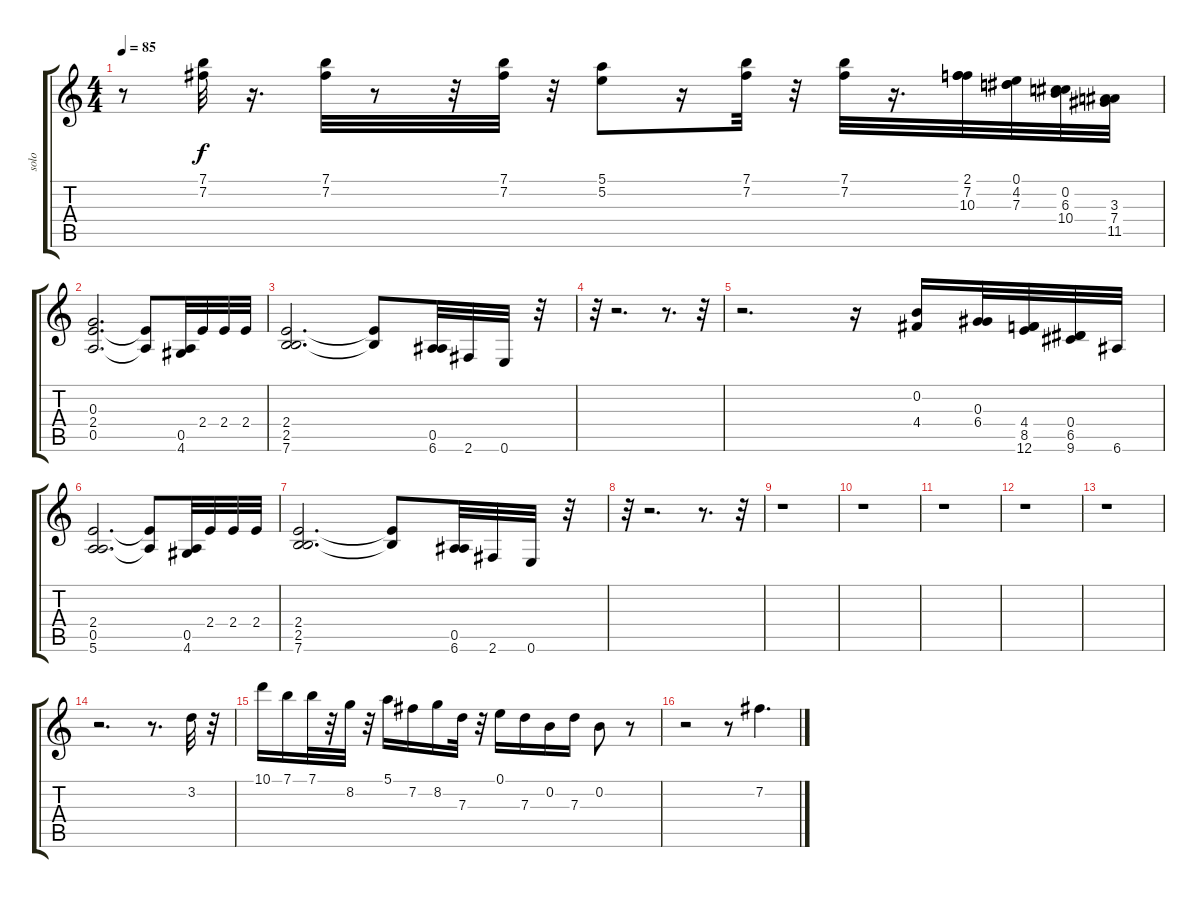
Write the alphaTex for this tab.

\track ("solo" "solo") {instrument distortionguitar}
\staff {score tabs}
\tuning (E4 B3 G3 D3 A2 E2) {hide}
\ts (4 4)
\tempo 85
\clef g2
\ks c
r.8{dy f} (7.1 7.2).32 r.16{d} (7.1 7.2).32 r.8 r.32 (7.1 7.2).32 r.32 (5.1 5.2).8 r.16 (7.1 7.2).32 r.32 (7.1 7.2).32 r.16{d} (2.1 7.2 10.3).32 (0.1 4.2 7.3).32 (0.2 6.3 10.4).32 (3.3 7.4 11.5).32 |
(0.3 2.4 0.5).2{d} (2.4{t} 0.5{t}).8 (0.5 4.6).32 2.4.32 2.4.32 2.4.32 |
(2.4 2.5 7.6).2{d} (2.4{t} 7.6{t}).8 (0.5 6.6).32 2.6.32 0.6.32 r.32 |
r.32 r.2{d} r.8{d} r.32 |
r.2{d} r.16 (0.2 4.4).16 (0.3 6.4).32 (4.4 8.5 12.6).32 (0.4 6.5 9.6).32 6.6.32 |
(2.4 0.5 5.6).2{d} (2.4{t} 5.6{t}).8 (0.5 4.6).32 2.4.32 2.4.32 2.4.32 |
(2.4 2.5 7.6).2{d} (2.4{t} 7.6{t}).8 (0.5 6.6).32 2.6.32 0.6.32 r.32 |
r.32 r.2{d} r.8{d} r.32 |
r.1 |
r.1 |
r.1 |
r.1 |
r.1 |
r.2{d} r.8{d} 3.2.32{volume 12} r.32 |
10.1.16 7.1.16 7.1.32 r.32 8.2.32 r.32 5.1.16 7.2.16 8.2.16 7.3.32 r.32 0.1.16 7.3.16 0.2.16 7.3.16 0.2.8 r.8 |
r.2 r.8 7.2.4{d}
